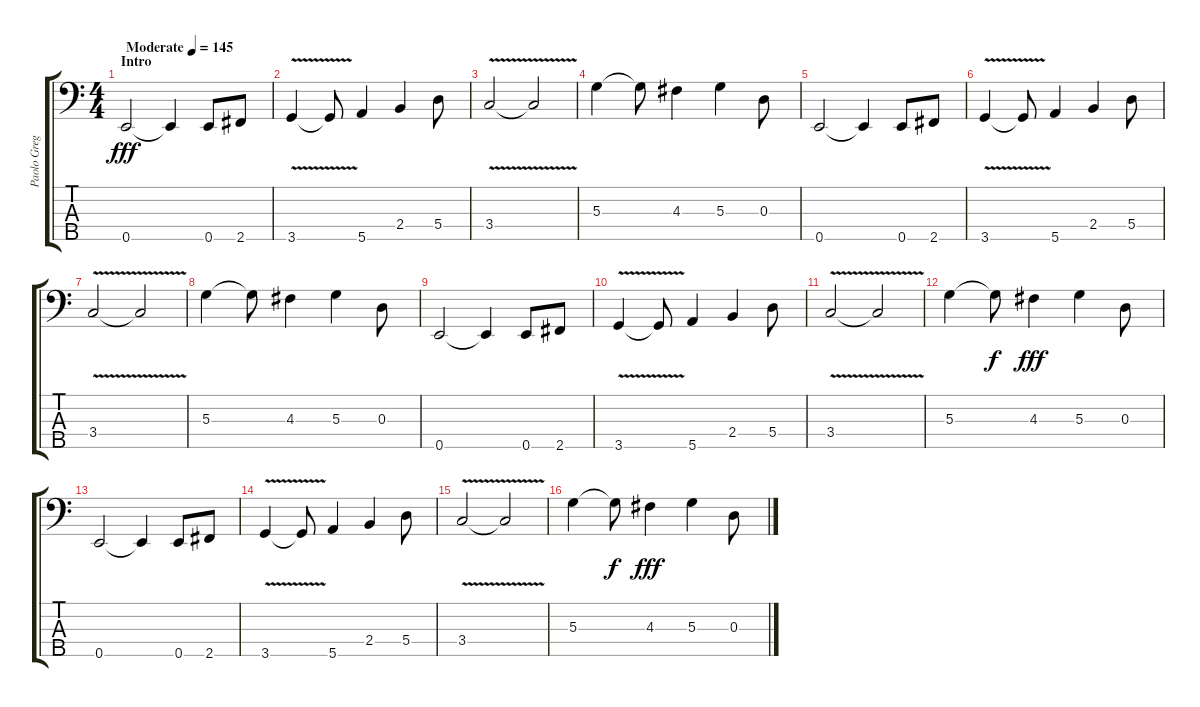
\track ("Paolo Gregoletto" "Paolo Greg") {instrument electricbassfinger bank 1}
\staff {score tabs}
\tuning (C3 G2 D2 A1 E1) {hide}
\ts (4 4)
\section ("" "Intro")
\tempo (145 "Moderate")
\clef f4
\ks c
0.5.2{dy fff instrument electricbassfinger} 0.5{t}.4 0.5.8 2.5.8 |
3.5{v}.4 3.5{t}.8 5.5.4 2.4.4 5.4.8 |
3.4{v}.2 3.4{t}.2 |
5.3.4 5.3{t}.8 4.3.4 5.3.4 0.3.8 |
0.5.2 0.5{t}.4 0.5.8 2.5.8 |
3.5{v}.4 3.5{t}.8 5.5.4 2.4.4 5.4.8 |
3.4{v}.2 3.4{t}.2 |
5.3.4 5.3{t}.8 4.3.4 5.3.4 0.3.8 |
0.5.2 0.5{t}.4 0.5.8 2.5.8 |
3.5{v}.4 3.5{t}.8 5.5.4 2.4.4 5.4.8 |
3.4{v}.2 3.4{t}.2 |
5.3.4 5.3{t}.8{dy f} 4.3.4{dy fff} 5.3.4 0.3.8 |
0.5.2 0.5{t}.4 0.5.8 2.5.8 |
3.5{v}.4 3.5{t}.8 5.5.4 2.4.4 5.4.8 |
3.4{v}.2 3.4{t}.2 |
5.3.4 5.3{t}.8{dy f} 4.3.4{dy fff} 5.3.4 0.3.8
